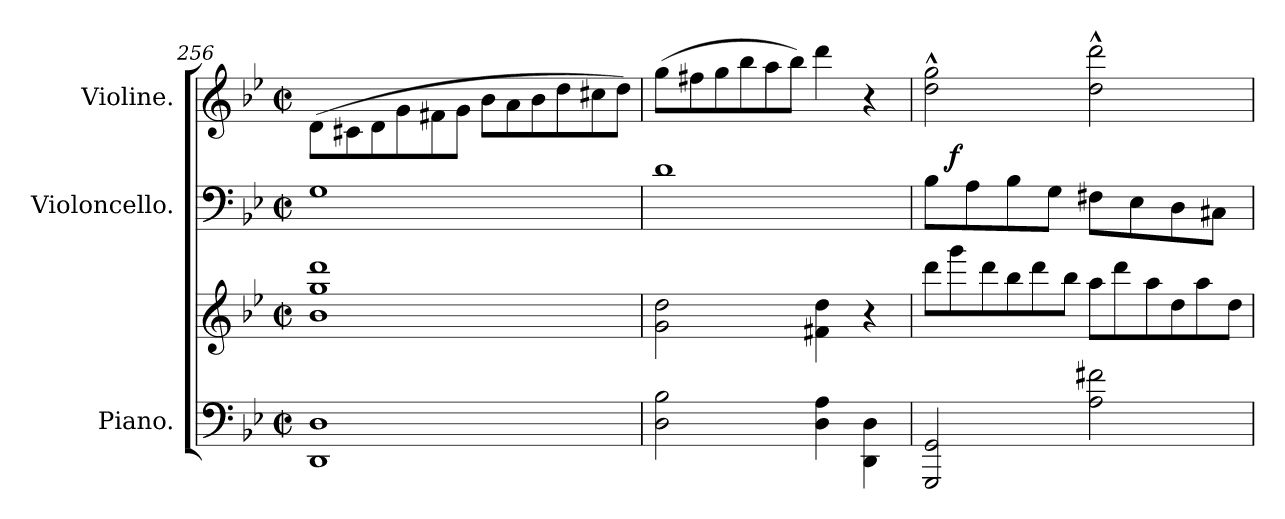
**kern	**kern	**kern	**dynam	**kern
*part3	*part3	*part2	*part2	*part1
*staff4	*staff3	*staff2	*staff2	*staff1
*I"Piano.	*	*I"Violoncello.	*	*I"Violine.
*	*	*I'vlc	*	*I'vl
*clefF4	*clefG2	*clefF4	*	*clefG2
*k[b-e-]	*k[b-e-]	*k[b-e-]	*	*k[b-e-]
*g:	*g:	*g:	*	*g:
*M2/2	*M2/2	*M2/2	*	*M2/2
*met(c|)	*met(c|)	*met(c|)	*	*met(c|)
*	*	*	*	*Xtuplet
=256	=256	=256	=256	=256
1DD/ 1D/	1b-\ 1gg\ 1ddd\	1G\	.	(12d\L
.	.	.	.	12c#X\
.	.	.	.	12d\
.	.	.	.	12g\
.	.	.	.	12f#X\
.	.	.	.	12g\J
.	.	.	.	12b-\L
.	.	.	.	12a\
.	.	.	.	12b-\
.	.	.	.	12dd\
.	.	.	.	12cc#X\
.	.	.	.	12dd\J)
=257	=257	=257	=257	=257
2D\ 2B-\	2g\ 2dd\	1d\	.	(12gg\L
.	.	.	.	12ff#X\
.	.	.	.	12gg\
.	.	.	.	12bb-\
.	.	.	.	12aa\
.	.	.	.	12bb-\J)
4D\ 4A\	4f#X\ 4dd\	.	.	4ddd\
4DD\ 4D\	4r	.	.	4r
=258	=258	=258	=258	=258
*	*Xtuplet	*	*	*
*	*	*^	*	*
2GGG/ 2GG/	12ddd\L	8B-\L	12ryy	.	2dd^^\ 2gg^^\
!	!	!	!	!LO:DY:a	!
.	12ggg\	.	3%2ryy	f	.
.	.	8A\	.	.	.
.	12ddd\	.	.	.	.
.	12bb-\	8B-\	.	.	.
.	12ddd\	.	.	.	.
.	.	8G\J	.	.	.
.	12bb-\J	.	.	.	.
2A\ 2f#X\	12aa\L	8F#X\L	.	.	2dd^^\ 2ddd^^\
.	12ddd\	.	.	.	.
.	.	8E-\	.	.	.
.	12aa\	.	.	.	.
.	12dd\	8D\	6.ryy	.	.
.	12aa\	.	.	.	.
.	.	8C#X\J	.	.	.
.	12dd\J	.	.	.	.
*	*	*v	*v	*	*
=	=	=	=	=
*-	*-	*-	*-	*-
